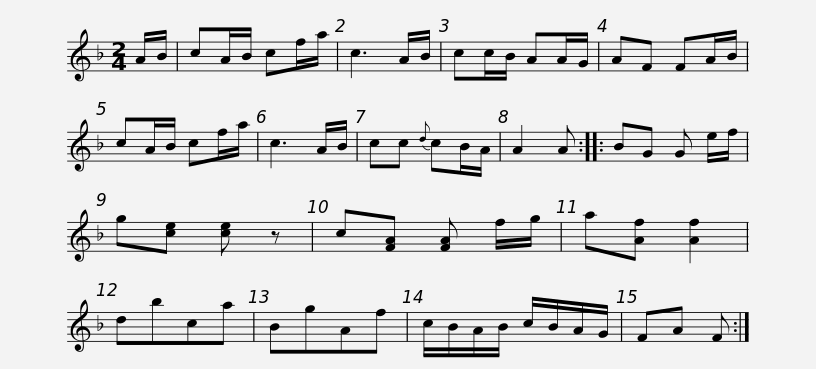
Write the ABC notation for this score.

X:1
L:1/8
M:2/4
I:linebreak $
K:F
V:1 treble
V:1
 A/B/ | cA/B/ cf/a/ | c3 A/B/ | cc/B/ AA/G/ | AF FA/B/ | %5
 cA/B/ cf/a/ | c3 A/B/ | cc{d} cB/A/ | A2 A ::$ BG G e/f/ | %10
 g[ce] [ce] z | c[FA] [FA] f/g/ | a[Af] [Af]2 | dbca | BgAf | %15
 c/B/A/B/ c/B/A/G/ | FA F :| %17
